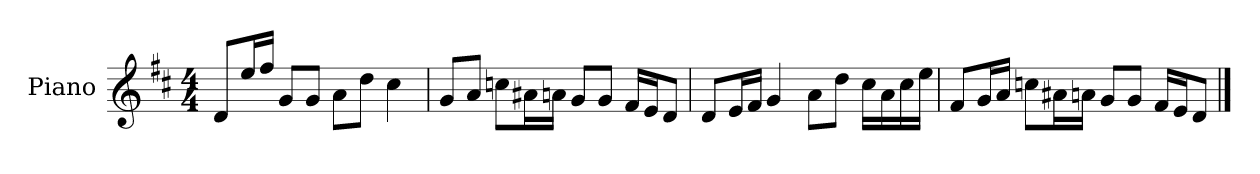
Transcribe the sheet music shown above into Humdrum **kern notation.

**kern
*part1
*staff1
*I"Piano
*I'P-no
*clefG2
*k[f#c#]
*M4/4
*MM90
=1
8d/L
16ee/L
16ff#/JJ
8g/L
8g/J
8a\L
8dd\J
4cc#\
=2
8g/L
8a/J
8ccn\L
16a#X\L
16an\JJ
8g/L
8g/J
16f#/LL
16e/J
8d/J
=3
8d/L
16e/L
16f#/JJ
4g/
8a\L
8dd\J
16cc#\LL
16a\
16cc#\
16ee\JJ
!!LO:LB:g=z
=4
8f#/L
16g/L
16a/JJ
8ccn\L
16a#X\L
16an\JJ
8g/L
8g/J
16f#/LL
16e/J
8d/J
==
*-
